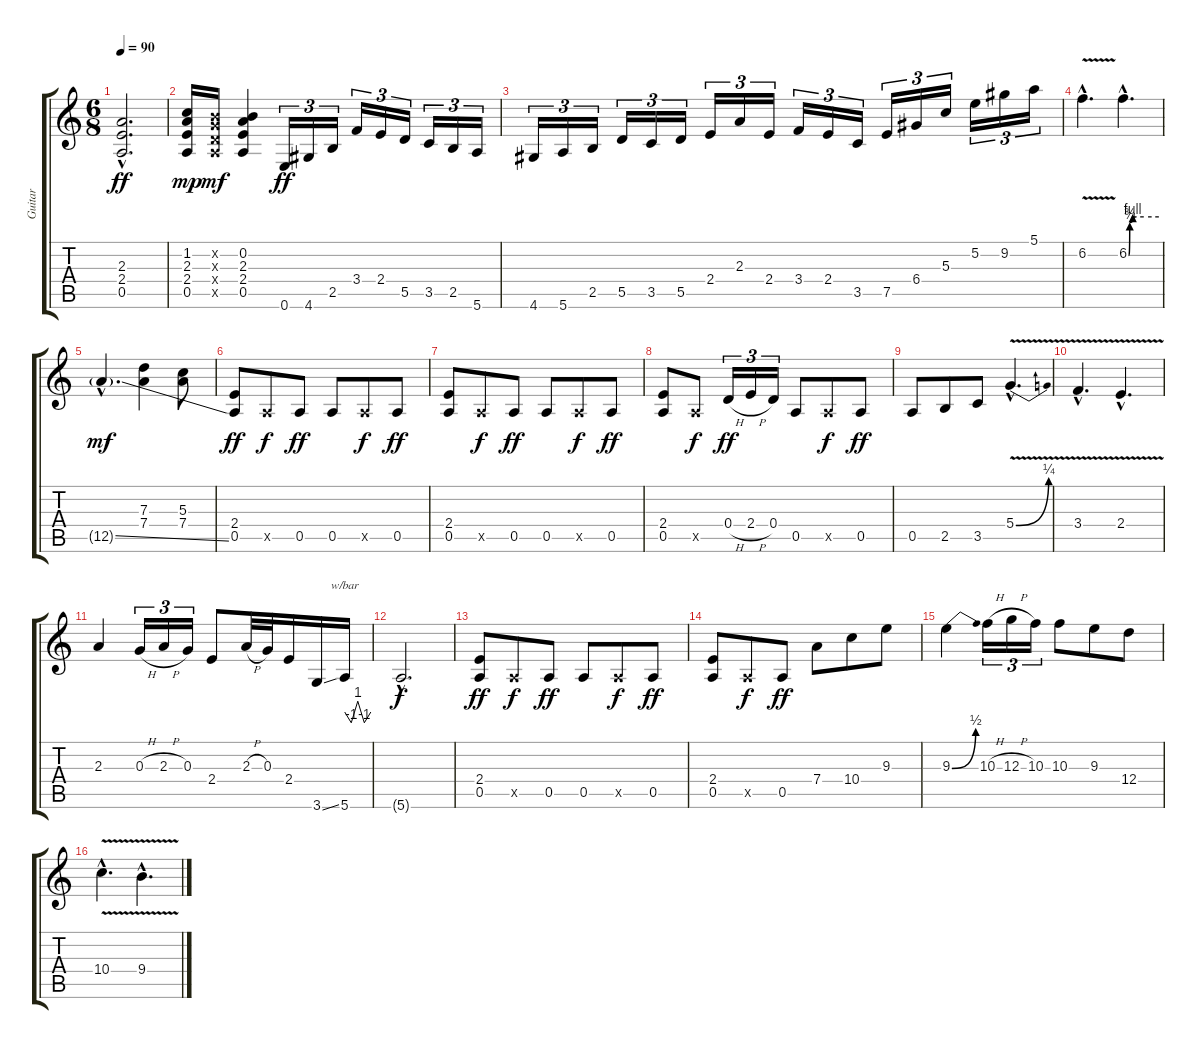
\track ("Guitar" "Guitar") {instrument overdrivenguitar}
\staff {score tabs}
\tuning (E4 B3 G3 D3 A2 E2) {hide}
\ts (6 8)
\tempo 90
\clef g2
\ks c
(2.3{hac} 2.4{hac} 0.5{hac}).2{d dy ff instrument overdrivenguitar} |
(1.2 2.3 2.4 0.5).16{dy mp} (0.2{x} 0.3{x} 0.4{x} 0.5{x}).16{dy mf} (0.2 2.3 2.4 0.5).4 0.6.16{tu (3 2) dy ff} 4.6.16{tu (3 2)} 2.5.16{tu (3 2)} 3.4.16{tu (3 2)} 2.4.16{tu (3 2)} 5.5.16{tu (3 2)} 3.5.16{tu (3 2)} 2.5.16{tu (3 2)} 5.6.16{tu (3 2)} |
4.6.16{tu (3 2)} 5.6.16{tu (3 2)} 2.5.16{tu (3 2)} 5.5.16{tu (3 2)} 3.5.16{tu (3 2)} 5.5.16{tu (3 2)} 2.4.16{tu (3 2)} 2.3.16{tu (3 2)} 2.4.16{tu (3 2)} 3.4.16{tu (3 2)} 2.4.16{tu (3 2)} 3.5.16{tu (3 2)} 7.5.16{tu (3 2)} 6.4.16{tu (3 2)} 5.3.16{tu (3 2)} 5.2.16{tu (3 2)} 9.2.16{tu (3 2)} 5.1.16{tu (3 2)} |
6.2{v hac}.4{d} 6.2{be (custom 0 0 2 3 8 4 30 4 60 4) hac}.4{d} |
12.5{ss g hac}.4{d dy mf} (7.3 7.4).4 (5.3 7.4).8 |
(2.4 0.5).8{dy ff} 0.5{x}.8{dy f} 0.5.8{dy ff} 0.5.8 0.5{x}.8{dy f} 0.5.8{dy ff} |
(2.4 0.5).8 0.5{x}.8{dy f} 0.5.8{dy ff} 0.5.8 0.5{x}.8{dy f} 0.5.8{dy ff} |
(2.4 0.5).8{instrument overdrivenguitar} 0.5{x}.8{dy f} 0.4{h}.16{tu (3 2) dy ff} 2.4{h}.16{tu (3 2)} 0.4.16{tu (3 2)} 0.5.8 0.5{x}.8{dy f} 0.5.8{dy ff} |
0.5.8 2.5.8 3.5.8 5.4{be (bend 0 0 60 1) v hac}.4{d} |
3.4{v hac}.4{d} 2.4{v hac}.4{d} |
2.3.4 0.3{h}.16{tu (3 2)} 2.3{h}.16{tu (3 2)} 0.3.16{tu (3 2)} 2.4.8 2.3{h}.32 0.3.32 2.4.16 3.6{ss}.16 5.6.16{tbe (custom default 0 0 15 -4 30 4 45 -4 60 0)} |
5.6{hac t}.2{d dy f} |
(2.4 0.5).8{dy ff} 0.5{x}.8{dy f} 0.5.8{dy ff} 0.5.8 0.5{x}.8{dy f} 0.5.8{dy ff} |
(2.4 0.5).8 0.5{x}.8{dy f} 0.5.8{dy ff} 7.4.8 10.4.8 9.3.8 |
9.3{be (bend 0 0 60 2)}.4 10.3{h}.16{tu (3 2)} 12.3{h}.16{tu (3 2)} 10.3.16{tu (3 2)} 10.3.8 9.3.8 12.4.8 |
10.4{v hac}.4{d} 9.4{v hac}.4{d}
